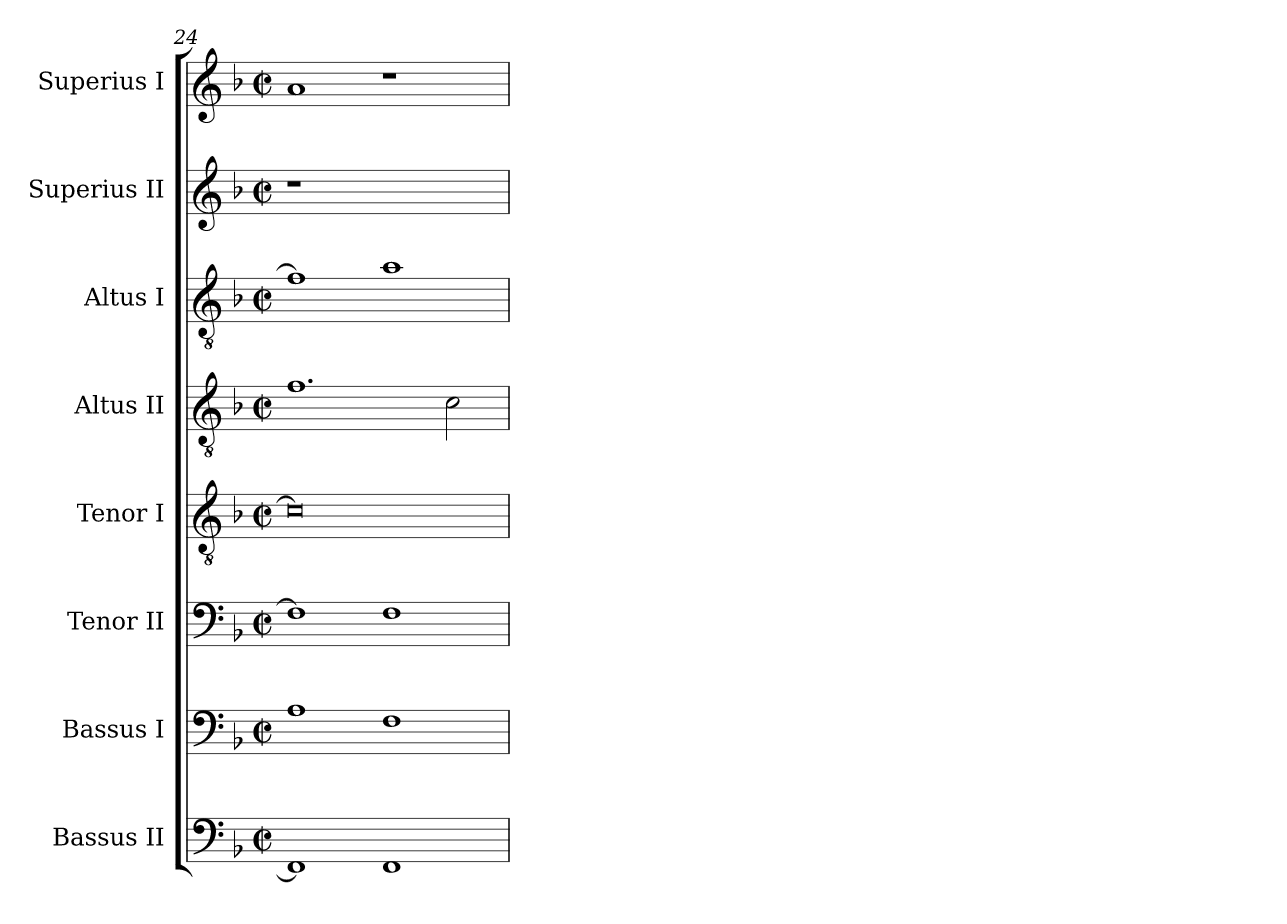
**kern	**kern	**kern	**kern	**kern	**kern	**kern	**kern
*part8	*part7	*part6	*part5	*part4	*part3	*part2	*part1
*staff8	*staff7	*staff6	*staff5	*staff4	*staff3	*staff2	*staff1
*I"Bassus II	*I"Bassus I	*I"Tenor II	*I"Tenor I	*I"Altus II	*I"Altus I	*I"Superius II	*I"Superius I
*I'B. II	*I'B. I	*I'T. II	*I'T. I	*I'A. II	*I'A. I	*I'S. II	*I'S. I
*clefF4	*clefF4	*clefF4	*clefGv2	*clefGv2	*clefGv2	*clefG2	*clefG2
*	*	*	*ITrd7c12	*ITrd7c12	*ITrd7c12	*	*
*k[b-]	*k[b-]	*k[b-]	*k[b-]	*k[b-]	*k[b-]	*k[b-]	*k[b-]
*F:	*F:	*F:	*F:	*F:	*F:	*F:	*F:
*M2/2	*M2/2	*M2/2	*M2/2	*M2/2	*M2/2	*M2/2	*M2/2
*met(c|)	*met(c|)	*met(c|)	*met(c|)	*met(c|)	*met(c|)	*met(c|)	*met(c|)
=24	=24	=24	=24	=24	=24	=24	=24
!	!	!	!	!	!	!LO:N:vis=1	!
1FFi]	1Ai	1Fi]	0Ci]	1.Fi	1Fi]	1r	1ai
1FFi	1Fi	1Fi	.	.	1Ai	1ryy	1r
.	.	.	.	2Ci\	.	.	.
=	=	=	=	=	=	=	=
*-	*-	*-	*-	*-	*-	*-	*-
